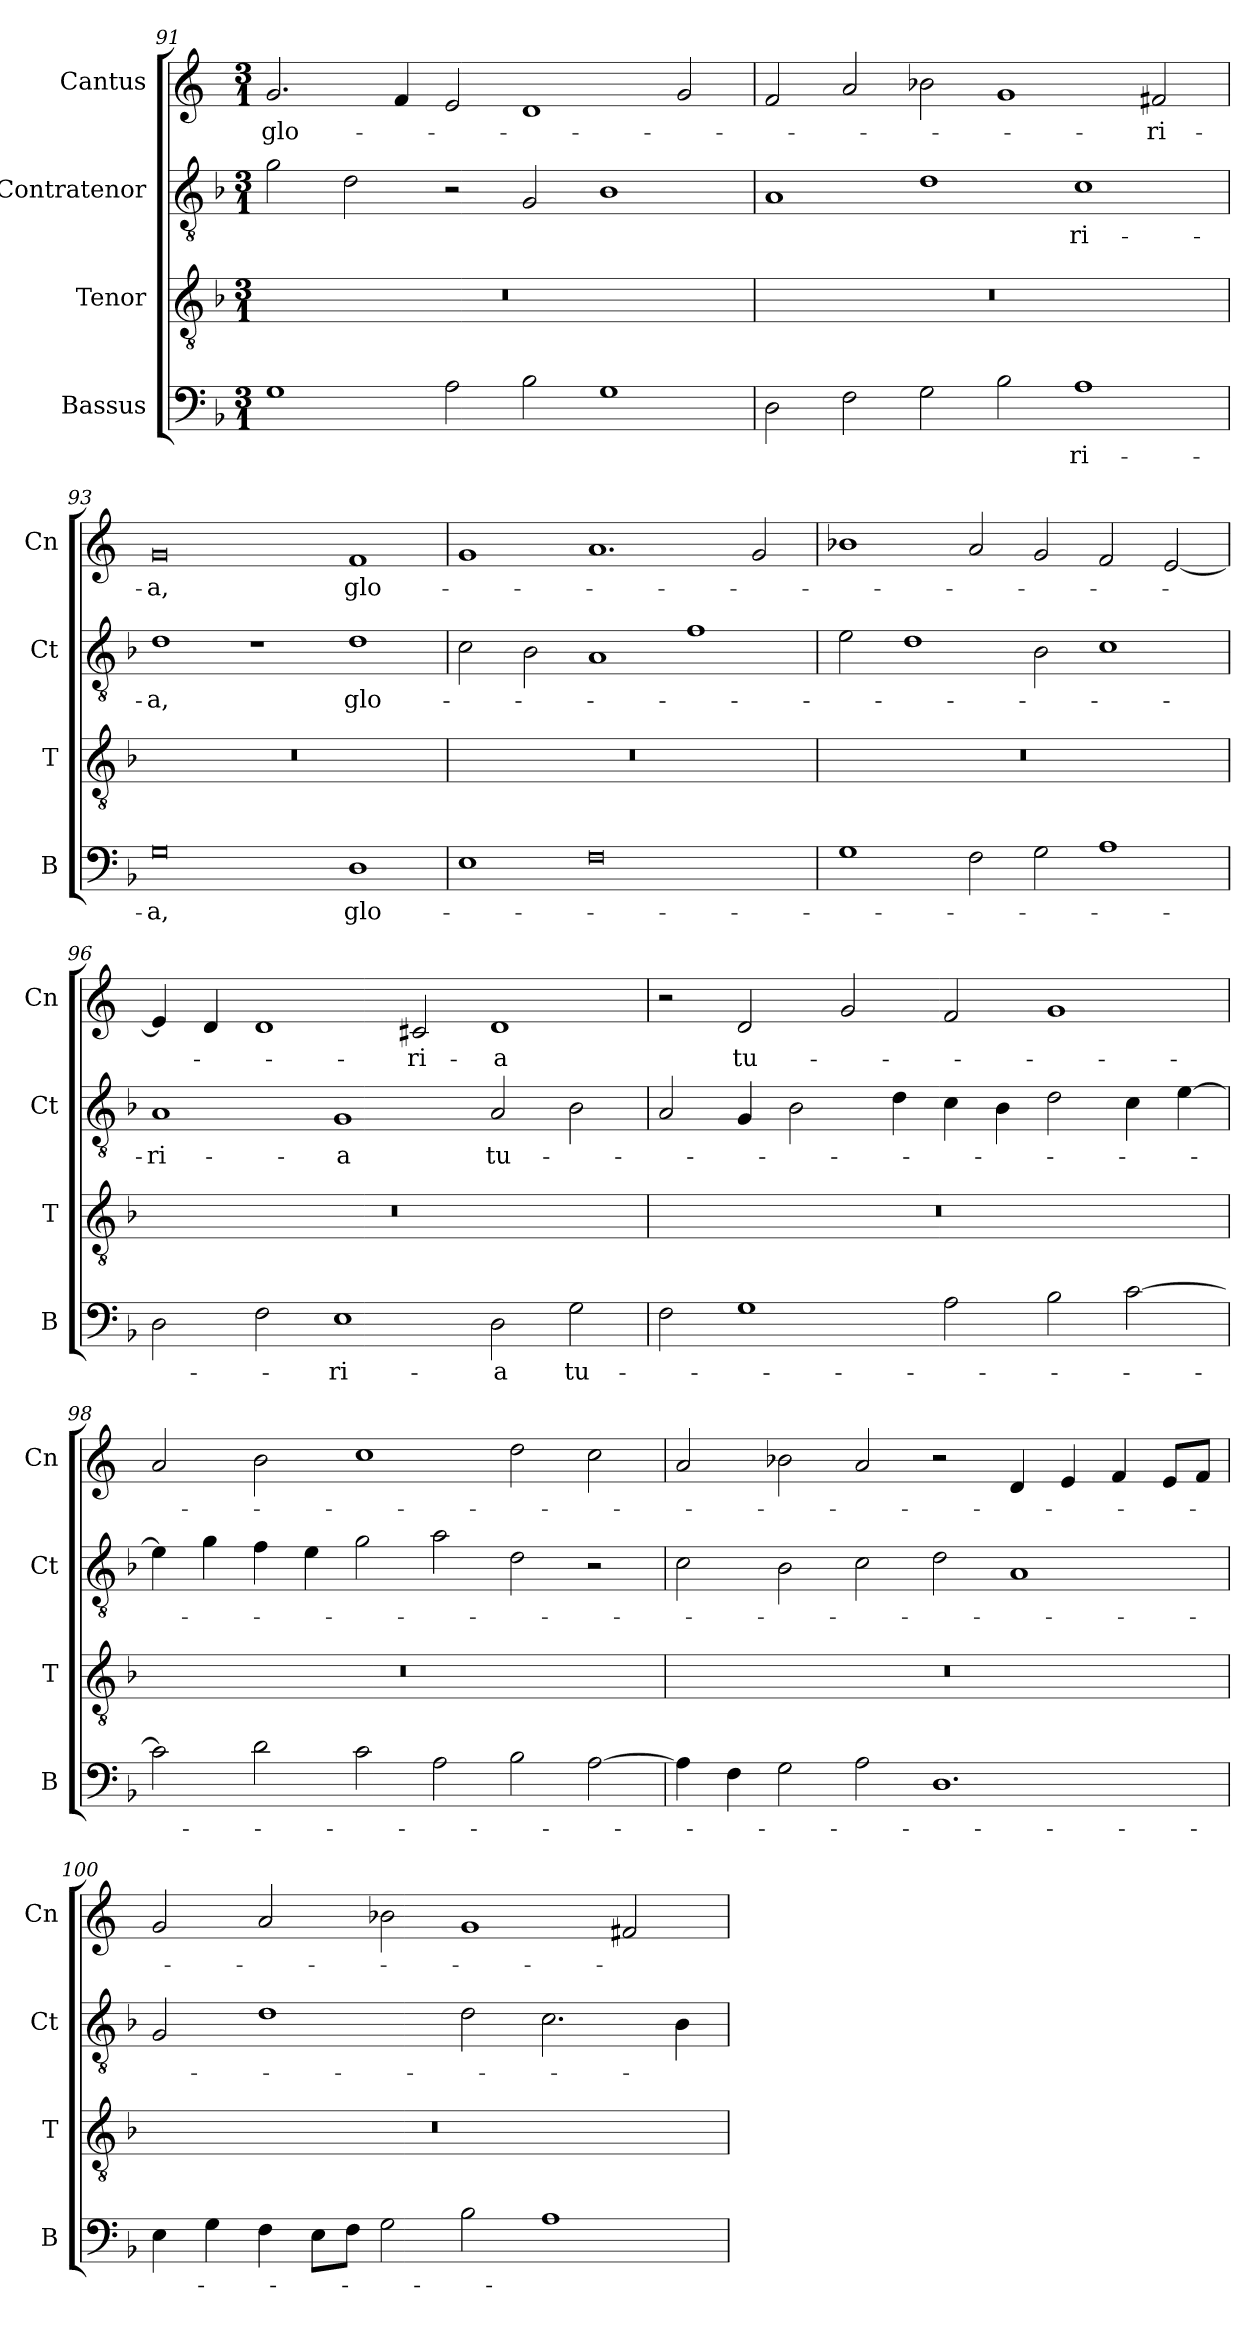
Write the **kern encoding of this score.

**kern	**text	**kern	**kern	**text	**kern	**text
*part4	*part4	*part3	*part2	*part2	*part1	*part1
*staff4	*staff4	*staff3	*staff2	*staff2	*staff1	*staff1
*I"Bassus	*	*I"Tenor	*I"Contratenor	*	*I"Cantus	*
*I'B	*	*I'T	*I'Ct	*	*I'Cn	*
*clefF4	*	*clefGv2	*clefGv2	*	*clefG2	*
*k[b-]	*	*k[b-]	*k[b-]	*	*k[]	*
*M3/1	*	*M3/1	*M3/1	*	*M3/1	*
=91	=91	=91	=91	=91	=91	=91
1G	.	0.r	2g\	.	2.g/	glo-
.	.	.	2d\	.	.	.
.	.	.	.	.	4f/	.
2A\	.	.	2r	.	2e/	.
2B-\	.	.	2G/	.	1d	.
1G	.	.	1B-	.	.	.
.	.	.	.	.	2g/	.
=92	=92	=92	=92	=92	=92	=92
2D\	.	0.r	1A	.	2f/	.
2F\	.	.	.	.	2a/	.
2G\	.	.	1d	.	2b-X\	.
2B-\	.	.	.	.	1g	.
1A	-ri-	.	1c	-ri-	.	.
.	.	.	.	.	2f#X/	-ri-
=93	=93	=93	=93	=93	=93	=93
0G	-a,	0.r	1d	-a,	0g	-a,
.	.	.	1r	.	.	.
1D	glo-	.	1d	glo-	1f	glo-
=94	=94	=94	=94	=94	=94	=94
1E	.	0.r	2c\	.	1g	.
.	.	.	2B-\	.	.	.
0F	.	.	1A	.	1.a	.
.	.	.	1f	.	.	.
.	.	.	.	.	2g/	.
=95	=95	=95	=95	=95	=95	=95
1G	.	0.r	2e\	.	1b-X	.
.	.	.	1d	.	.	.
2F\	.	.	.	.	2a/	.
2G\	.	.	2B-\	.	2g/	.
1A	.	.	1c	.	2f/	.
.	.	.	.	.	[2e/	.
=96	=96	=96	=96	=96	=96	=96
2D\	.	0.r	1A	-ri-	4e/]	.
.	.	.	.	.	4d/	.
2F\	.	.	.	.	1d	.
1E	-ri-	.	1G	-a	.	.
.	.	.	.	.	2c#X/	-ri-
2D\	-a	.	2A/	tu-	1d	-a
2G\	tu-	.	2B-\	.	.	.
=97	=97	=97	=97	=97	=97	=97
2F\	.	0.r	2A/	.	2r	.
1G	.	.	4G/	.	2d/	tu-
.	.	.	2B-\	.	.	.
.	.	.	.	.	2g/	.
.	.	.	4d\	.	.	.
2A\	.	.	4c\	.	2f/	.
.	.	.	4B-\	.	.	.
2B-\	.	.	2d\	.	1g	.
[2c\	.	.	4c\	.	.	.
.	.	.	[4e\	.	.	.
=98	=98	=98	=98	=98	=98	=98
2c\]	.	0.r	4e\]	.	2a/	.
.	.	.	4g\	.	.	.
2d\	.	.	4f\	.	2b\	.
.	.	.	4e\	.	.	.
2c\	.	.	2g\	.	1cc	.
2A\	.	.	2a\	.	.	.
2B-\	.	.	2d\	.	2dd\	.
[2A\	.	.	2r	.	2cc\	.
=99	=99	=99	=99	=99	=99	=99
4A\]	.	0.r	2c\	.	2a/	.
4F\	.	.	.	.	.	.
2G\	.	.	2B-\	.	2b-X\	.
2A\	.	.	2c\	.	2a/	.
1.D	.	.	2d\	.	2r	.
.	.	.	1A	.	4d/	.
.	.	.	.	.	4e/	.
.	.	.	.	.	4f/	.
.	.	.	.	.	8e/L	.
.	.	.	.	.	8f/J	.
=100	=100	=100	=100	=100	=100	=100
4E\	.	0.r	2G/	.	2g/	.
4G\	.	.	.	.	.	.
4F\	.	.	1d	.	2a/	.
8E\L	.	.	.	.	.	.
8F\J	.	.	.	.	.	.
2G\	.	.	.	.	2b-X\	.
2B-\	.	.	2d\	.	1g	.
1A	.	.	2.c\	.	.	.
.	.	.	.	.	2f#X/	.
.	.	.	4B-\	.	.	.
=	=	=	=	=	=	=
*-	*-	*-	*-	*-	*-	*-
